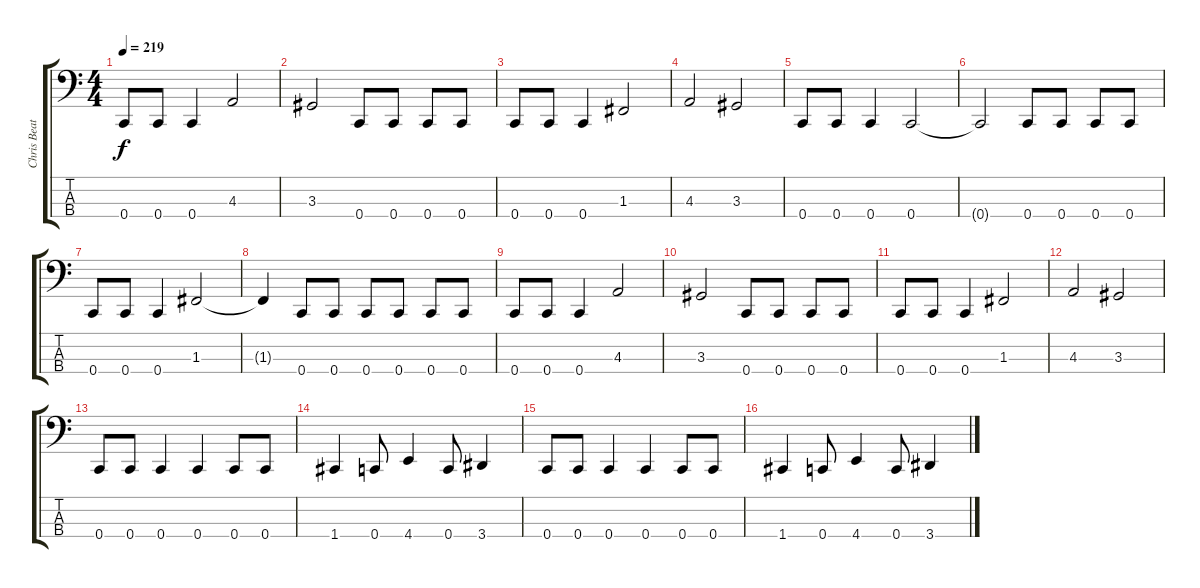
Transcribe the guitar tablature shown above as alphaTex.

\track ("Chris Beattie (Bass)" "Chris Beat") {instrument electricbasspick}
\staff {score tabs}
\tuning (Eb2 Bb1 F1 C1) {hide}
\ts (4 4)
\tempo 219
\clef f4
\ks c
0.4.8{dy f} 0.4.8 0.4.4 4.3.2 |
3.3.2 0.4.8 0.4.8 0.4.8 0.4.8 |
0.4.8 0.4.8 0.4.4 1.3.2 |
4.3.2 3.3.2 |
0.4.8 0.4.8 0.4.4 0.4.2 |
0.4{t}.2 0.4.8 0.4.8 0.4.8 0.4.8 |
0.4.8 0.4.8 0.4.4 1.3.2 |
1.3{t}.4 0.4.8 0.4.8 0.4.8 0.4.8 0.4.8 0.4.8 |
0.4.8 0.4.8 0.4.4 4.3.2 |
3.3.2 0.4.8 0.4.8 0.4.8 0.4.8 |
0.4.8 0.4.8 0.4.4 1.3.2 |
4.3.2 3.3.2 |
0.4.8 0.4.8 0.4.4 0.4.4 0.4.8 0.4.8 |
1.4.4 0.4.8 4.4.4 0.4.8 3.4.4 |
0.4.8 0.4.8 0.4.4 0.4.4 0.4.8 0.4.8 |
1.4.4 0.4.8 4.4.4 0.4.8 3.4.4
